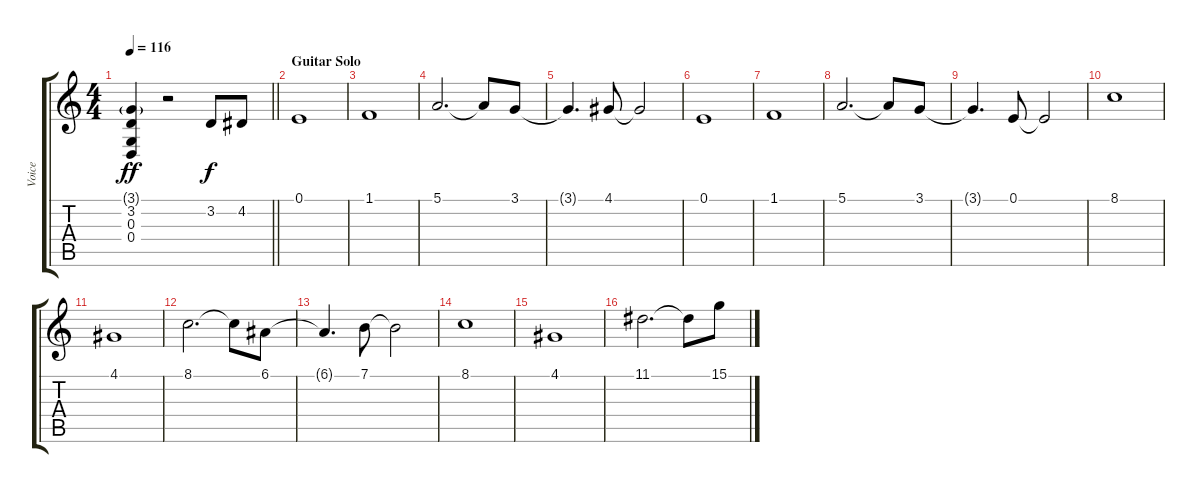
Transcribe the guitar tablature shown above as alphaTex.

\track ("Voice" "Voice") {instrument synthvoice}
\staff {score tabs}
\tuning (E4 B3 G3 D3 A2 E2) {hide}
\ts (4 4)
\tempo 116
\clef g2
\barLineRight lightlight
\ks c
(3.1{g st} 3.2{st} 0.3{st} 0.4{st}).4{dy ff} r.2 3.2.8{dy f} 4.2.8 |
\section ("" "Guitar Solo")
0.1.1{volume 6} |
1.1.1 |
5.1.2{d} 5.1{t}.8 3.1.8 |
3.1{t}.4{d} 4.1.8 4.1{t}.2 |
0.1.1 |
1.1.1 |
5.1.2{d} 5.1{t}.8 3.1.8 |
3.1{t}.4{d} 0.1.8 0.1{t}.2 |
8.1.1 |
4.1.1 |
8.1.2{d} 8.1{t}.8 6.1.8 |
6.1{t}.4{d} 7.1.8 7.1{t}.2 |
8.1.1 |
4.1.1 |
11.1.2{d} 11.1{t}.8 15.1.8
